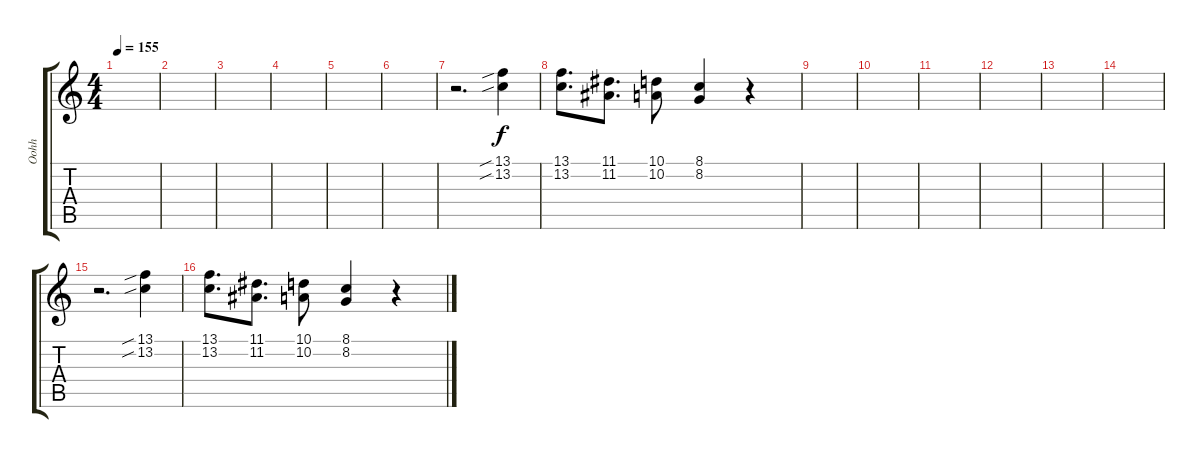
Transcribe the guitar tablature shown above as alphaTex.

\track ("Oohh" "Oohh") {instrument voiceoohs}
\staff {score tabs}
\tuning (E4 B3 G3 D3 A2 D2) {hide}
\ts (4 4)
\tempo 155
\clef g2
\ks c
|
|
|
|
|
|
r.2{d} (13.1{sib} 13.2{sib}).4 |
(13.1 13.2).8{d} (11.1 11.2).8{d} (10.1 10.2).8 (8.1 8.2).4 r.4 |
|
|
|
|
|
|
r.2{d} (13.1{sib} 13.2{sib}).4 |
(13.1 13.2).8{d} (11.1 11.2).8{d} (10.1 10.2).8 (8.1 8.2).4 r.4
